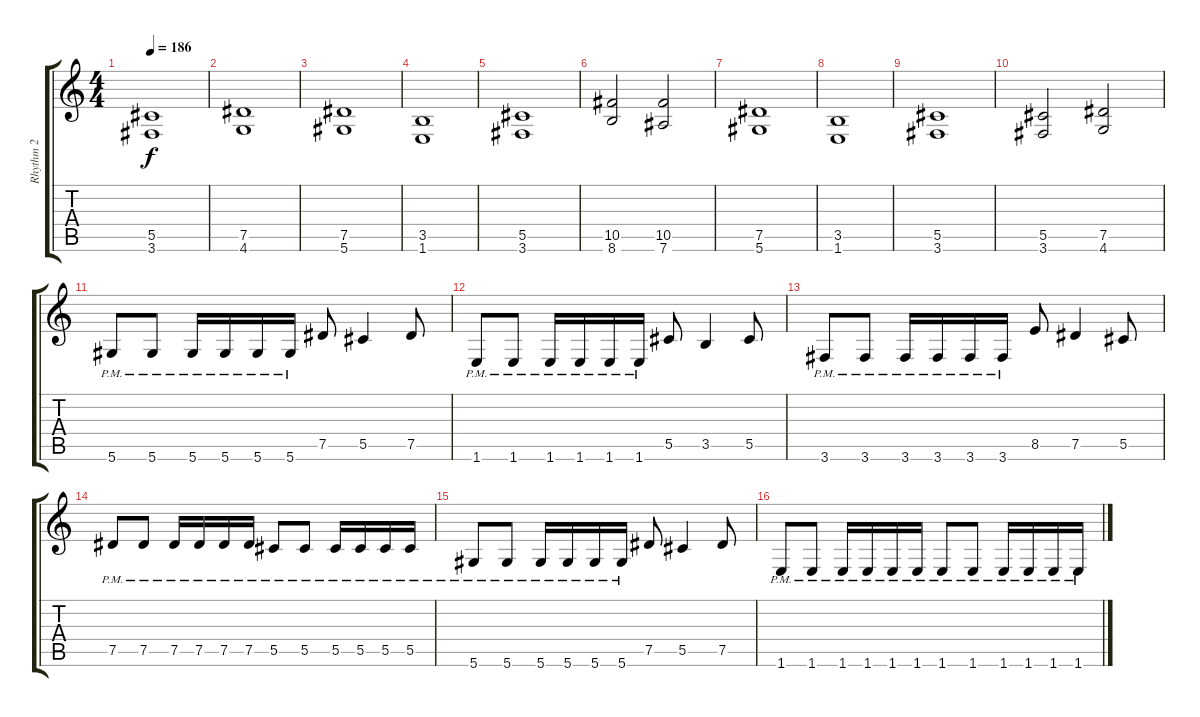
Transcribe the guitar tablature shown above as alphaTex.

\track ("Rhythm 2" "Rhythm 2") {instrument overdrivenguitar}
\staff {score tabs}
\tuning (Eb4 Bb3 Gb3 Db3 Ab2 Eb2) {hide}
\ts (4 4)
\tempo 186
\clef g2
\ks c
(5.5 3.6).1{dy f} |
(7.5 4.6).1 |
(7.5 5.6).1 |
(3.5 1.6).1 |
(5.5 3.6).1 |
(10.5 8.6).2 (10.5 7.6).2 |
(7.5 5.6).1 |
(3.5 1.6).1 |
(5.5 3.6).1 |
(5.5 3.6).2 (7.5 4.6).2 |
5.6{pm}.8 5.6{pm}.8 5.6{pm}.16 5.6{pm}.16 5.6{pm}.16 5.6{pm}.16 7.5.8 5.5.4 7.5.8 |
1.6{pm}.8 1.6{pm}.8 1.6{pm}.16 1.6{pm}.16 1.6{pm}.16 1.6{pm}.16 5.5.8 3.5.4 5.5.8 |
3.6{pm}.8 3.6{pm}.8 3.6{pm}.16 3.6{pm}.16 3.6{pm}.16 3.6{pm}.16 8.5.8 7.5.4 5.5.8 |
7.5{pm}.8 7.5{pm}.8 7.5{pm}.16 7.5{pm}.16 7.5{pm}.16 7.5{pm}.16 5.5{pm}.8 5.5{pm}.8 5.5{pm}.16 5.5{pm}.16 5.5{pm}.16 5.5{pm}.16 |
5.6{pm}.8 5.6{pm}.8 5.6{pm}.16 5.6{pm}.16 5.6{pm}.16 5.6{pm}.16 7.5.8 5.5.4 7.5.8 |
1.6{pm}.8 1.6{pm}.8 1.6{pm}.16 1.6{pm}.16 1.6{pm}.16 1.6{pm}.16 1.6{pm}.8 1.6{pm}.8 1.6{pm}.16 1.6{pm}.16 1.6{pm}.16 1.6{pm}.16
